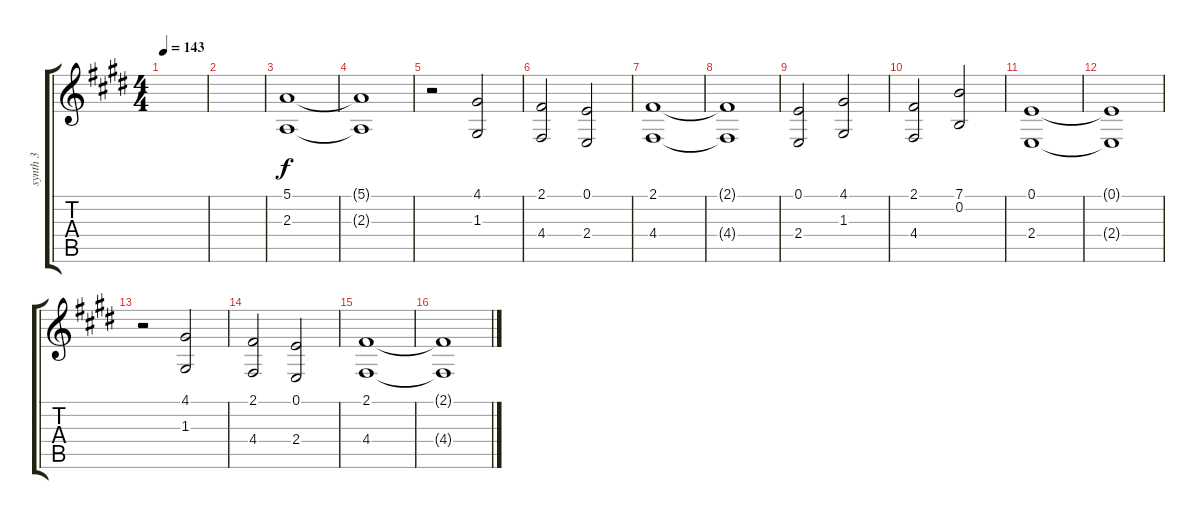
\track ("synth 3" "synth 3") {instrument stringensemble1}
\staff {score tabs}
\tuning (E4 B3 G3 D3 A2 E2) {hide}
\ts (4 4)
\tempo 143
\clef g2
\ks c#minor
|
|
(5.1 2.3).1 |
(5.1{t} 2.3{t}).1 |
r.2 (4.1 1.3).2 |
(2.1 4.4).2 (0.1 2.4).2 |
(2.1 4.4).1 |
(2.1{t} 4.4{t}).1 |
(0.1 2.4).2 (4.1 1.3).2 |
(2.1 4.4).2 (7.1 0.2).2 |
(0.1 2.4).1 |
(0.1{t} 2.4{t}).1 |
r.2 (4.1 1.3).2 |
(2.1 4.4).2 (0.1 2.4).2 |
(2.1 4.4).1 |
(2.1{t} 4.4{t}).1
